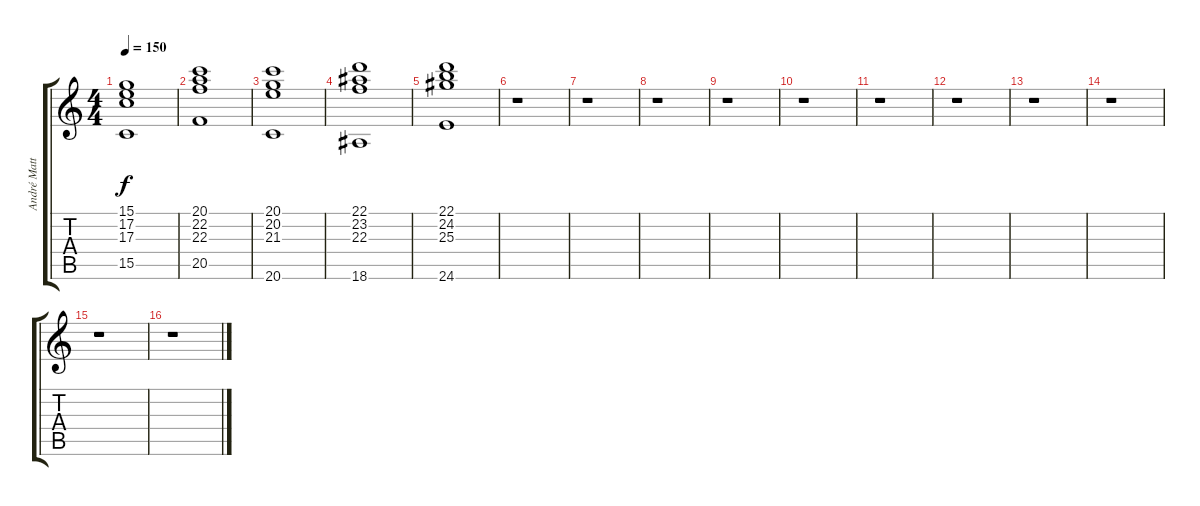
\track ("André Mattos (Keyboards)" "André Matt") {instrument stringensemble1}
\staff {score tabs}
\tuning (E4 B3 G3 D3 A2 E2) {hide}
\ts (4 4)
\tempo 150
\clef g2
\ks c
(15.1 17.2 17.3 15.5).1{dy f} |
(20.1 22.2 22.3 20.5).1 |
(20.1 20.2 21.3 20.6).1 |
(22.1 23.2 22.3 18.6).1 |
(22.1 24.2 25.3 24.6).1 |
r.1 |
r.1 |
r.1 |
r.1 |
r.1 |
r.1 |
r.1 |
r.1 |
r.1 |
r.1 |
r.1
